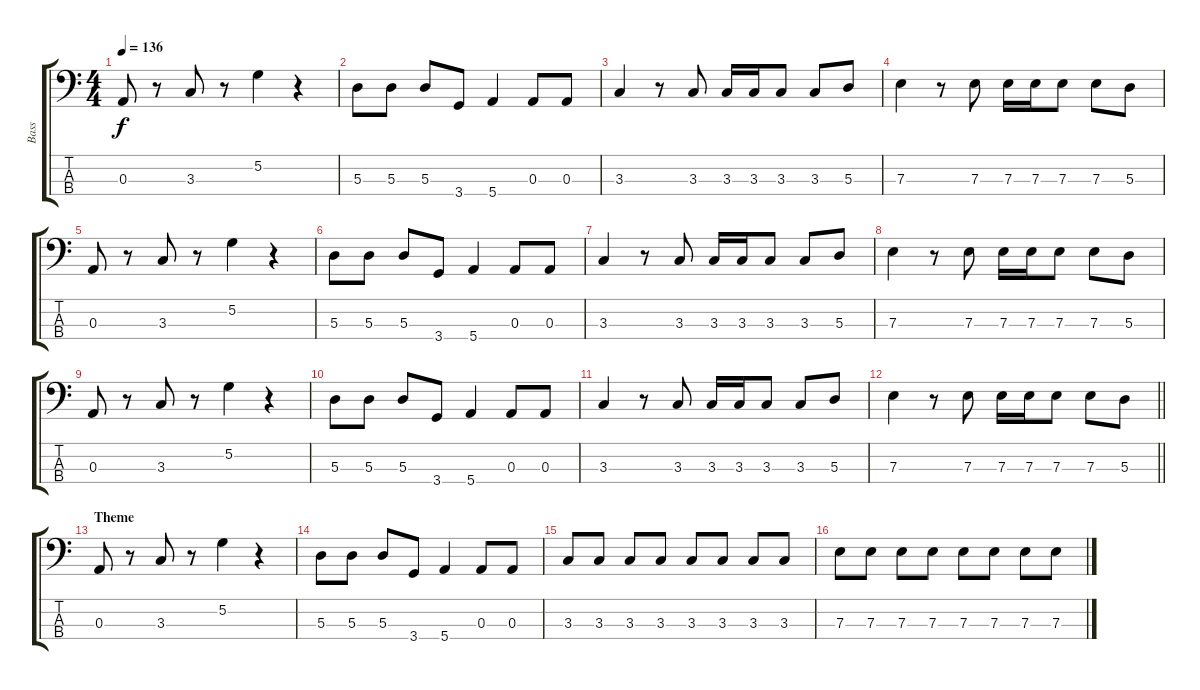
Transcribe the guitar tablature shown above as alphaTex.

\track ("Bass" "Bass") {instrument electricbassfinger}
\staff {score tabs}
\tuning (G2 D2 A1 E1) {hide}
\ts (4 4)
\tempo 136
\clef f4
\ks c
0.3.8{dy f} r.8 3.3.8 r.8 5.2.4 r.4 |
5.3.8 5.3.8 5.3.8 3.4.8 5.4.4 0.3.8 0.3.8 |
3.3.4 r.8 3.3.8 3.3.16 3.3.16 3.3.8 3.3.8 5.3.8 |
7.3.4 r.8 7.3.8 7.3.16 7.3.16 7.3.8 7.3.8 5.3.8 |
0.3.8 r.8 3.3.8 r.8 5.2.4 r.4 |
5.3.8 5.3.8 5.3.8 3.4.8 5.4.4 0.3.8 0.3.8 |
3.3.4 r.8 3.3.8 3.3.16 3.3.16 3.3.8 3.3.8 5.3.8 |
7.3.4 r.8 7.3.8 7.3.16 7.3.16 7.3.8 7.3.8 5.3.8 |
0.3.8 r.8 3.3.8 r.8 5.2.4 r.4 |
5.3.8 5.3.8 5.3.8 3.4.8 5.4.4 0.3.8 0.3.8 |
3.3.4 r.8 3.3.8 3.3.16 3.3.16 3.3.8 3.3.8 5.3.8 |
\barLineRight lightlight
7.3.4 r.8 7.3.8 7.3.16 7.3.16 7.3.8 7.3.8 5.3.8 |
\section ("" "Theme")
0.3.8 r.8 3.3.8 r.8 5.2.4 r.4 |
5.3.8 5.3.8 5.3.8 3.4.8 5.4.4 0.3.8 0.3.8 |
3.3.8 3.3.8 3.3.8 3.3.8 3.3.8 3.3.8 3.3.8 3.3.8 |
7.3.8 7.3.8 7.3.8 7.3.8 7.3.8 7.3.8 7.3.8 7.3.8
